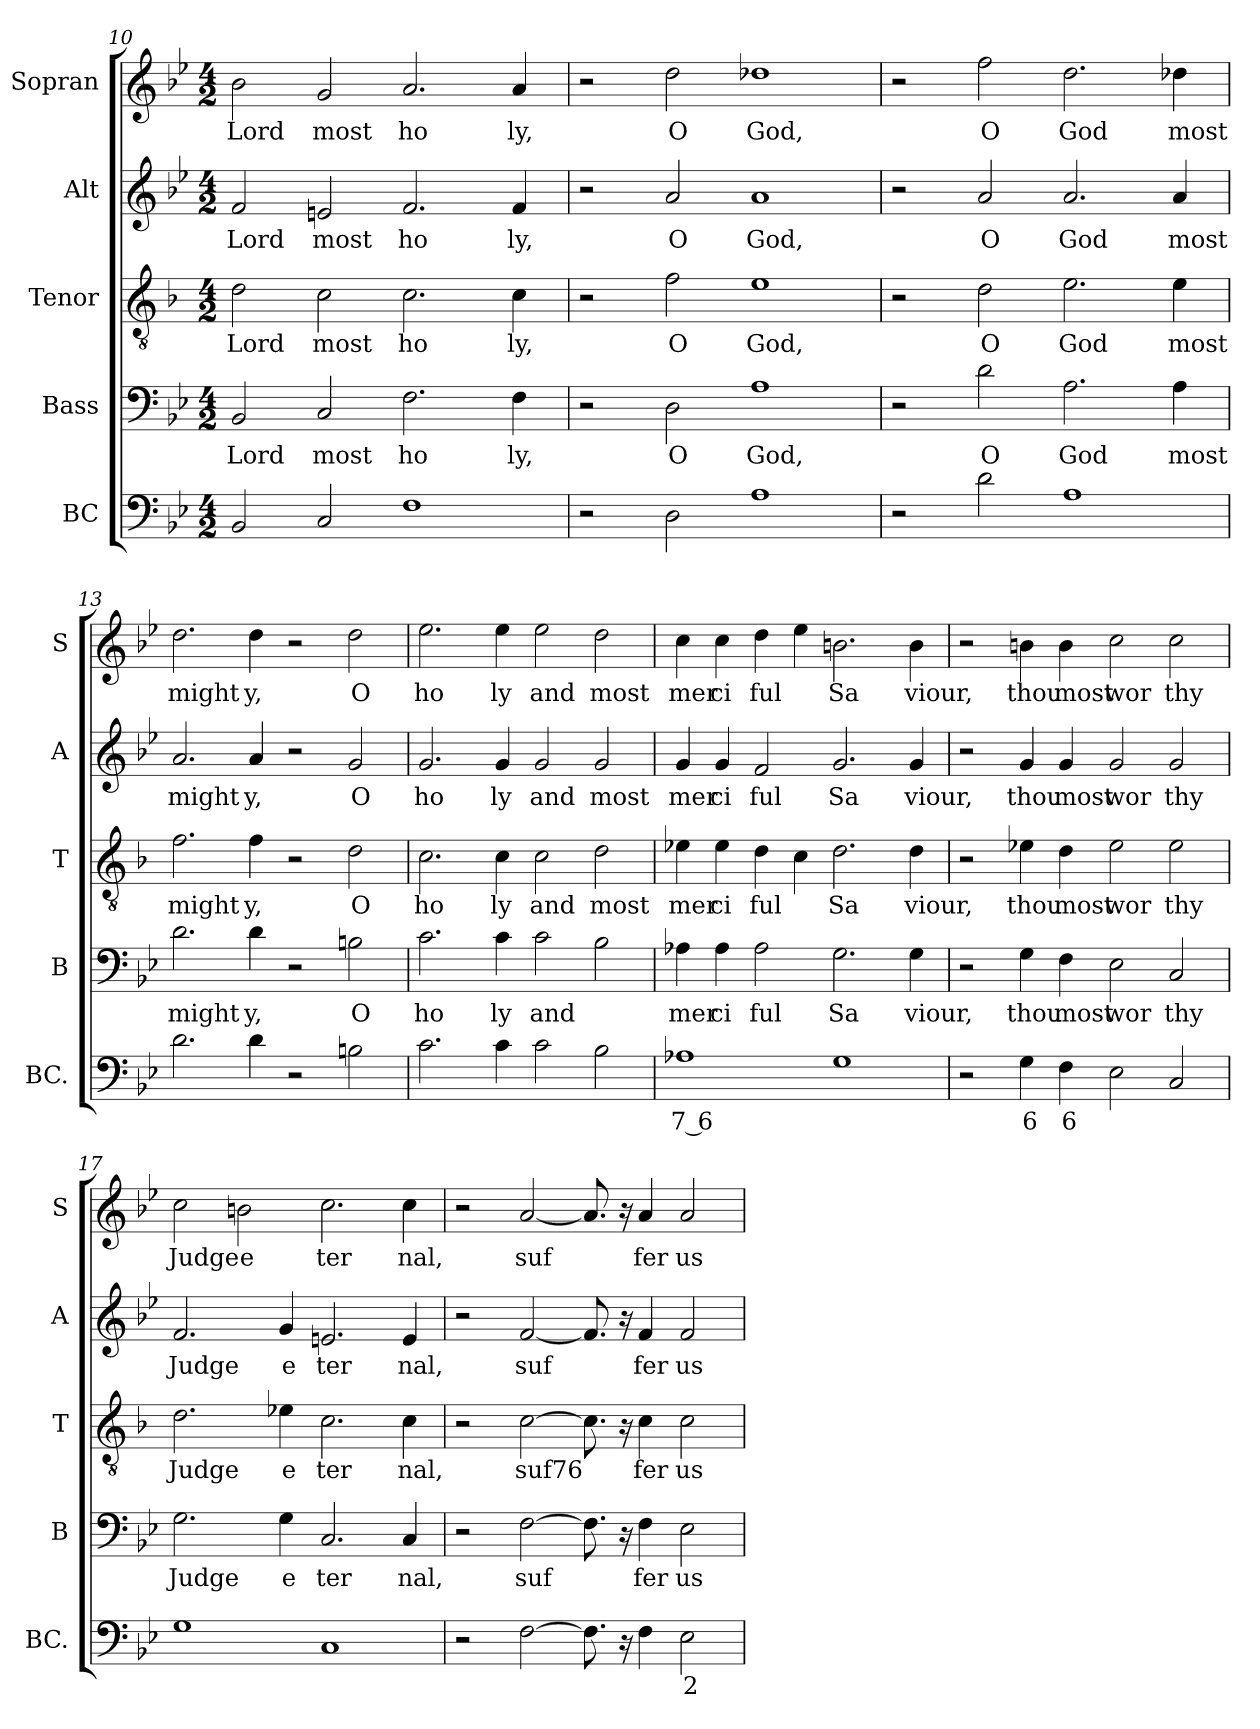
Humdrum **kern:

**kern	**text	**kern	**text	**kern	**text	**kern	**text	**kern	**text
*part5	*part5	*part4	*part4	*part3	*part3	*part2	*part2	*part1	*part1
*staff5	*staff5	*staff4	*staff4	*staff3	*staff3	*staff2	*staff2	*staff1	*staff1
*I"BC	*	*I"Bass	*	*I"Tenor	*	*I"Alt	*	*I"Sopran	*
*I'BC.	*	*I'B	*	*I'T	*	*I'A	*	*I'S	*
!!LO:PB:g=z
*clefF4	*	*clefF4	*	*clefGv2	*	*clefG2	*	*clefG2	*
*k[b-e-]	*	*k[b-e-]	*	*k[b-]	*	*k[b-e-]	*	*k[b-e-]	*
*M4/2	*	*M4/2	*	*M4/2	*	*M4/2	*	*M4/2	*
=10	=10	=10	=10	=10	=10	=10	=10	=10	=10
!	!	!	!LO:LY:b	!	!LO:LY:b	!	!LO:LY:b	!	!LO:LY:b
2BB-/	.	2BB-/	Lord	2d\	Lord	2f/	Lord	2b-\	Lord
!	!	!	!LO:LY:b	!	!LO:LY:b	!	!LO:LY:b	!	!LO:LY:b
2C/	.	2C/	most	2c\	most	2en/	most	2g/	most
!	!	!	!LO:LY:b	!	!LO:LY:b	!	!LO:LY:b	!	!LO:LY:b
1F	.	2.F\	ho	2.c\	ho	2.f/	ho	2.a/	ho
!	!	!	!LO:LY:b	!	!LO:LY:b	!	!LO:LY:b	!	!LO:LY:b
.	.	4F\	ly,	4c\	ly,	4f/	ly,	4a/	ly,
=11	=11	=11	=11	=11	=11	=11	=11	=11	=11
2r	.	2r	.	2r	.	2r	.	2r	.
!	!	!	!LO:LY:b	!	!LO:LY:b	!	!LO:LY:b	!	!LO:LY:b
2D\	.	2D\	O	2f\	O	2a/	O	2dd\	O
!	!	!	!LO:LY:b	!	!LO:LY:b	!	!LO:LY:b	!	!LO:LY:b
1A	.	1A	God,	1e	God,	1a	God,	1dd-X	God,
=12	=12	=12	=12	=12	=12	=12	=12	=12	=12
2r	.	2r	.	2r	.	2r	.	2r	.
!	!	!	!LO:LY:b	!	!LO:LY:b	!	!LO:LY:b	!	!LO:LY:b
2d\	.	2d\	O	2d\	O	2a/	O	2ff\	O
!	!	!	!LO:LY:b	!	!LO:LY:b	!	!LO:LY:b	!	!LO:LY:b
1A	.	2.A\	God	2.e\	God	2.a/	God	2.dd\	God
!	!	!	!LO:LY:b	!	!LO:LY:b	!	!LO:LY:b	!	!LO:LY:b
.	.	4A\	most	4e\	most	4a/	most	4dd-X\	most
=13	=13	=13	=13	=13	=13	=13	=13	=13	=13
!	!	!	!LO:LY:b	!	!LO:LY:b	!	!LO:LY:b	!	!LO:LY:b
2.d\	.	2.d\	might	2.f\	might	2.a/	might	2.dd\	might
!	!	!	!LO:LY:b	!	!LO:LY:b	!	!LO:LY:b	!	!LO:LY:b
4d\	.	4d\	y,	4f\	y,	4a/	y,	4dd\	y,
2r	.	2r	.	2r	.	2r	.	2r	.
!	!	!	!LO:LY:b	!	!LO:LY:b	!	!LO:LY:b	!	!LO:LY:b
2Bn\	.	2Bn\	O	2d\	O	2g/	O	2dd\	O
=14	=14	=14	=14	=14	=14	=14	=14	=14	=14
!	!	!	!LO:LY:b	!	!LO:LY:b	!	!LO:LY:b	!	!LO:LY:b
2.c\	.	2.c\	ho	2.c\	ho	2.g/	ho	2.ee-\	ho
!	!	!	!LO:LY:b	!	!LO:LY:b	!	!LO:LY:b	!	!LO:LY:b
4c\	.	4c\	ly	4c\	ly	4g/	ly	4ee-\	ly
!	!	!	!LO:LY:b	!	!LO:LY:b	!	!LO:LY:b	!	!LO:LY:b
2c\	.	2c\	and	2c\	and	2g/	and	2ee-\	and
!	!	!	!	!	!LO:LY:b	!	!LO:LY:b	!	!LO:LY:b
2B-\	.	2B-\	.	2d\	most	2g/	most	2dd\	most
!!LO:LB:g=z
=15	=15	=15	=15	=15	=15	=15	=15	=15	=15
!	!LO:LY:b	!	!LO:LY:b	!	!LO:LY:b	!	!LO:LY:b	!	!LO:LY:b
1A-X	7 6	4A-X\	mer	4e-X\	mer	4g/	mer	4cc\	mer
!	!	!	!LO:LY:b	!	!LO:LY:b	!	!LO:LY:b	!	!LO:LY:b
.	.	4A-\	ci	4e-\	ci	4g/	ci	4cc\	ci
!	!	!	!LO:LY:b	!	!LO:LY:b	!	!LO:LY:b	!	!LO:LY:b
.	.	2A-\	ful	4d\	ful	2f/	ful	4dd\	ful
.	.	.	.	4c\	.	.	.	4ee-\	.
!	!	!	!LO:LY:b	!	!LO:LY:b	!	!LO:LY:b	!	!LO:LY:b
1G	.	2.G\	Sa	2.d\	Sa	2.g/	Sa	2.bn\	Sa
!	!	!	!LO:LY:b	!	!LO:LY:b	!	!LO:LY:b	!	!LO:LY:b
.	.	4G\	viour,	4d\	viour,	4g/	viour,	4b\	viour,
=16	=16	=16	=16	=16	=16	=16	=16	=16	=16
2r	.	2r	.	2r	.	2r	.	2r	.
!	!LO:LY:b	!	!LO:LY:b	!	!LO:LY:b	!	!LO:LY:b	!	!LO:LY:b
4G\	6	4G\	thou	4e-X\	thou	4g/	thou	4bn\	thou
!	!LO:LY:b	!	!LO:LY:b	!	!LO:LY:b	!	!LO:LY:b	!	!LO:LY:b
4F\	6	4F\	most	4d\	most	4g/	most	4b\	most
!	!	!	!LO:LY:b	!	!LO:LY:b	!	!LO:LY:b	!	!LO:LY:b
2E-\	.	2E-\	wor	2e-\	wor	2g/	wor	2cc\	wor
!	!	!	!LO:LY:b	!	!LO:LY:b	!	!LO:LY:b	!	!LO:LY:b
2C/	.	2C/	thy	2e-\	thy	2g/	thy	2cc\	thy
=17	=17	=17	=17	=17	=17	=17	=17	=17	=17
!	!	!	!LO:LY:b	!	!LO:LY:b	!	!LO:LY:b	!	!LO:LY:b
1G	.	2.G\	Judge	2.d\	Judge	2.f/	Judge	2cc\	Judge
!	!	!	!	!	!	!	!	!	!LO:LY:b
.	.	.	.	.	.	.	.	2bn\	e
!	!	!	!LO:LY:b	!	!LO:LY:b	!	!LO:LY:b	!	!
.	.	4G\	e	4e-X\	e	4g/	e	.	.
!	!	!	!LO:LY:b	!	!LO:LY:b	!	!LO:LY:b	!	!LO:LY:b
1C	.	2.C/	ter	2.c\	ter	2.en/	ter	2.cc\	ter
!	!	!	!LO:LY:b	!	!LO:LY:b	!	!LO:LY:b	!	!LO:LY:b
.	.	4C/	nal,	4c\	nal,	4e/	nal,	4cc\	nal,
=18	=18	=18	=18	=18	=18	=18	=18	=18	=18
2r	.	2r	.	2r	.	2r	.	2r	.
!	!	!	!LO:LY:b	!	!LO:LY:b	!	!LO:LY:b	!	!LO:LY:b
[2F\	.	[2F\	suf	[2c\	suf76	[2f/	suf	[2a/	suf
8.F\]	.	8.F\]	.	8.c\]	.	8.f/]	.	8.a/]	.
16r	.	16r	.	16r	.	16r	.	16r	.
!	!	!	!LO:LY:b	!	!LO:LY:b	!	!LO:LY:b	!	!LO:LY:b
4F\	.	4F\	fer	4c\	fer	4f/	fer	4a/	fer
!	!LO:LY:b	!	!LO:LY:b	!	!LO:LY:b	!	!LO:LY:b	!	!LO:LY:b
2E-\	2	2E-\	us	2c\	us	2f/	us	2a/	us
=	=	=	=	=	=	=	=	=	=
*-	*-	*-	*-	*-	*-	*-	*-	*-	*-
